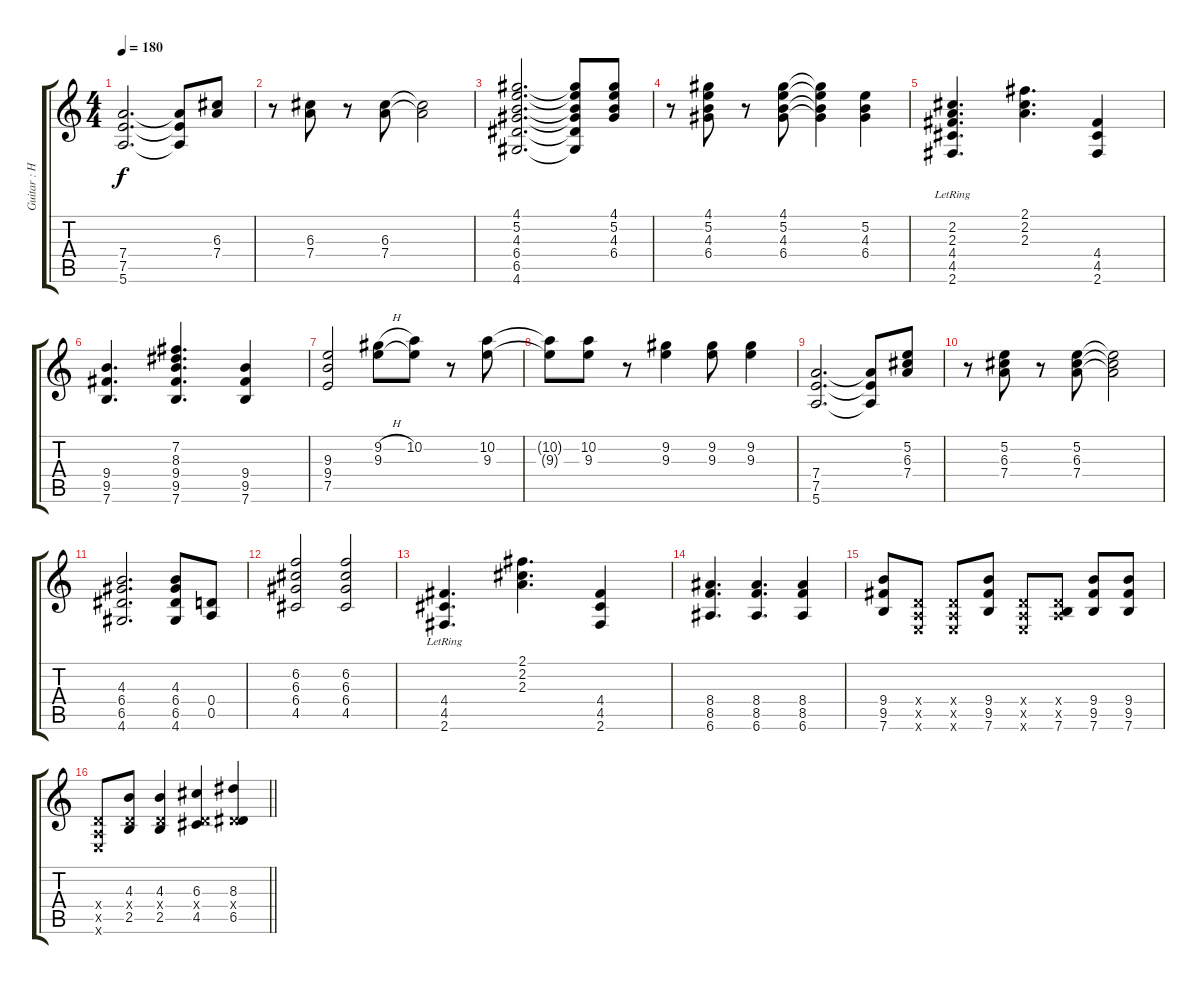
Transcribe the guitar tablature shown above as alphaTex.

\track ("Guitar : Hirasawa Yui - San" "Guitar : H") {instrument overdrivenguitar}
\staff {score tabs}
\tuning (E4 B3 G3 D3 A2 E2) {hide}
\ts (4 4)
\tempo 180
\clef g2
\ks c
(7.4 7.5 5.6).2{d dy f} (7.4{t} 7.5{t} 5.6{t}).8 (6.3 7.4).8 |
r.8 (6.3 7.4).8 r.8 (6.3 7.4).8 (6.3{t} 7.4{t}).2 |
(4.1 5.2 4.3 6.4 6.5 4.6).2{d} (4.1{t} 5.2{t} 4.3{t} 6.4{t} 6.5{t} 4.6{t}).8 (4.1 5.2 4.3 6.4).8 |
r.8 (4.1 5.2 4.3 6.4).8 r.8 (4.1 5.2 4.3 6.4).8 (4.1{t} 5.2{t} 4.3{t} 6.4{t}).4 (5.2 4.3 6.4).4 |
(2.2 2.3 4.4{lr} 4.5{lr} 2.6{lr}).4{d} (2.1 2.2 2.3).4{d} (4.4 4.5 2.6).4 |
(9.4 9.5 7.6).4{d} (7.2 8.3 9.4 9.5 7.6).4{d} (9.4 9.5 7.6).4 |
(9.3 9.4 7.5).2 (9.2{h} 9.3).8 (10.2 9.3{t}).8 r.8 (10.2 9.3).8 |
(10.2{t} 9.3{t}).8 (10.2 9.3).8 r.8 (9.2 9.3).4 (9.2 9.3).8 (9.2 9.3).4 |
(7.4 7.5 5.6).2{d} (7.4{t} 7.5{t} 5.6{t}).8 (5.2 6.3 7.4).8 |
r.8 (5.2 6.3 7.4).8 r.8 (5.2 6.3 7.4).8 (5.2{t} 6.3{t} 7.4{t}).2 |
(4.3 6.4 6.5 4.6).2{d} (4.3 6.4 6.5 4.6).8 (0.4 0.5).8 |
(6.2 6.3 6.4 4.5).2 (6.2 6.3 6.4 4.5).2 |
(4.4{lr} 4.5{lr} 2.6{lr}).4{d} (2.1 2.2 2.3).4{d} (4.4 4.5 2.6).4 |
(8.4 8.5 6.6).4{d} (8.4 8.5 6.6).4{d} (8.4 8.5 6.6).4 |
(9.4 9.5 7.6).8 (0.4{x} 0.5{x} 0.6{x}).8 (0.4{x} 0.5{x} 0.6{x}).8 (9.4 9.5 7.6).8 (0.4{x} 0.5{x} 0.6{x}).8 (0.4{x} 0.5{x} 7.6).8 (9.4 9.5 7.6).8 (9.4 9.5 7.6).8 |
\barLineRight lightlight
(0.4{x} 0.5{x} 0.6{x}).8 (4.3 0.4{x} 2.5).8 (4.3 0.4{x} 2.5).4 (6.3 0.4{x} 4.5).4 (8.3 0.4{x} 6.5).4
